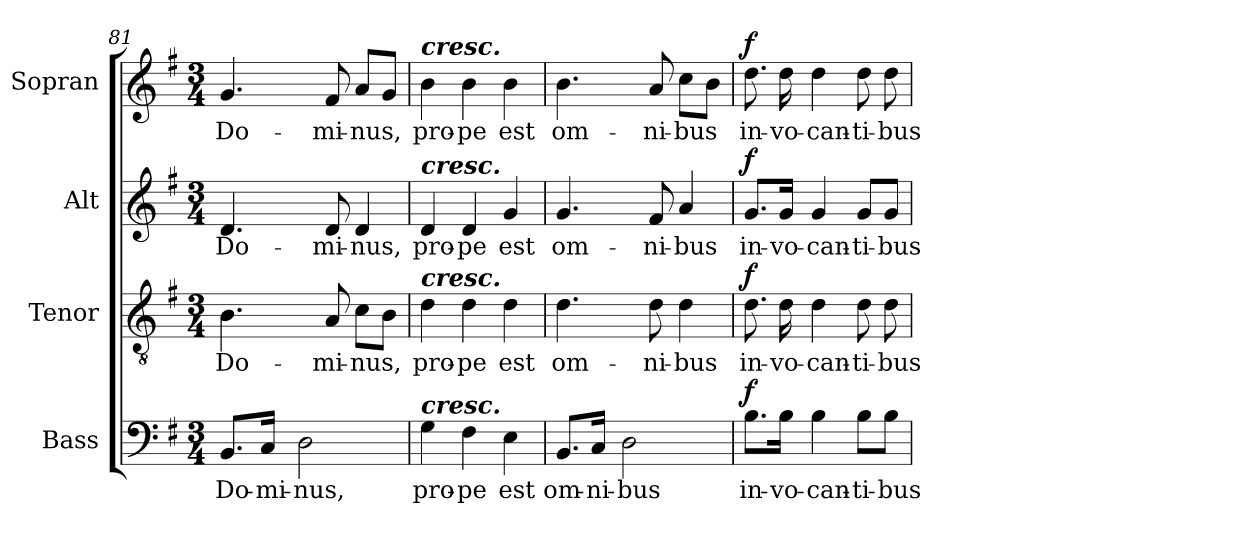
**kern	**text	**dynam	**kern	**text	**dynam	**kern	**text	**dynam	**kern	**text	**dynam
*part4	*part4	*part4	*part3	*part3	*part3	*part2	*part2	*part2	*part1	*part1	*part1
*staff4	*staff4	*staff4	*staff3	*staff3	*staff3	*staff2	*staff2	*staff2	*staff1	*staff1	*staff1
*I"Bass	*	*	*I"Tenor	*	*	*I"Alt	*	*	*I"Sopran	*	*
*I'B.	*	*	*I'T.	*	*	*I'A.	*	*	*I'S.	*	*
*clefF4	*	*	*clefGv2	*	*	*clefG2	*	*	*clefG2	*	*
*k[f#]	*	*	*k[f#]	*	*	*k[f#]	*	*	*k[f#]	*	*
*G:	*	*	*G:	*	*	*G:	*	*	*G:	*	*
*M3/4	*	*	*M3/4	*	*	*M3/4	*	*	*M3/4	*	*
=81	=81	=81	=81	=81	=81	=81	=81	=81	=81	=81	=81
!	!LO:LY:b	!	!	!LO:LY:b	!	!	!LO:LY:b	!	!	!LO:LY:b	!
8.BB/L	Do-	.	4.B\	Do-	.	4.d/	Do-	.	4.g/	Do-	.
!	!LO:LY:b	!	!	!	!	!	!	!	!	!	!
16C/Jk	-mi-	.	.	.	.	.	.	.	.	.	.
!	!LO:LY:b	!	!	!	!	!	!	!	!	!	!
2D\	-nus,	.	.	.	.	.	.	.	.	.	.
!	!	!	!	!LO:LY:b	!	!	!LO:LY:b	!	!	!LO:LY:b	!
.	.	.	8A/	-mi-	.	8d/	-mi-	.	8f#/	-mi-	.
!	!	!	!	!LO:LY:b	!	!	!LO:LY:b	!	!	!LO:LY:b	!
.	.	.	8c\L	-nus,	.	4d/	-nus,	.	8a/L	-nus,	.
.	.	.	8B\J	.	.	.	.	.	8g/J	.	.
=82	=82	=82	=82	=82	=82	=82	=82	=82	=82	=82	=82
!	!	!	!	!	!	!	!	!	!LO:TX:a:Bi:t=cresc.	!	!
!	!	!	!	!	!	!LO:TX:a:Bi:t=cresc.	!	!	!	!	!
!	!	!	!LO:TX:a:Bi:t=cresc.	!	!	!	!	!	!	!	!
!LO:TX:a:Bi:t=cresc.	!	!	!	!	!	!	!	!	!	!	!
!	!LO:LY:b	!	!	!LO:LY:b	!	!	!LO:LY:b	!	!	!LO:LY:b	!
4G\	pro-	.	4d\	pro-	.	4d/	pro-	.	4b\	pro-	.
!	!LO:LY:b	!	!	!LO:LY:b	!	!	!LO:LY:b	!	!	!LO:LY:b	!
4F#\	-pe	.	4d\	-pe	.	4d/	-pe	.	4b\	-pe	.
!	!LO:LY:b	!	!	!LO:LY:b	!	!	!LO:LY:b	!	!	!LO:LY:b	!
4E\	est	.	4d\	est	.	4g/	est	.	4b\	est	.
=83	=83	=83	=83	=83	=83	=83	=83	=83	=83	=83	=83
!	!LO:LY:b	!	!	!LO:LY:b	!	!	!LO:LY:b	!	!	!LO:LY:b	!
8.BB/L	om-	.	4.d\	om-	.	4.g/	om-	.	4.b\	om-	.
!	!LO:LY:b	!	!	!	!	!	!	!	!	!	!
16C/Jk	-ni-	.	.	.	.	.	.	.	.	.	.
!	!LO:LY:b	!	!	!	!	!	!	!	!	!	!
2D\	-bus	.	.	.	.	.	.	.	.	.	.
!	!	!	!	!LO:LY:b	!	!	!LO:LY:b	!	!	!LO:LY:b	!
.	.	.	8d\	-ni-	.	8f#/	-ni-	.	8a/	-ni-	.
!	!	!	!	!LO:LY:b	!	!	!LO:LY:b	!	!	!LO:LY:b	!
.	.	.	4d\	-bus	.	4a/	-bus	.	8cc\L	-bus	.
.	.	.	.	.	.	.	.	.	8b\J	.	.
=84	=84	=84	=84	=84	=84	=84	=84	=84	=84	=84	=84
!	!LO:LY:b	!LO:DY:a	!	!LO:LY:b	!LO:DY:a	!	!LO:LY:b	!LO:DY:a	!	!LO:LY:b	!LO:DY:a
8.B\L	in-	f	8.d\	in-	f	8.g/L	in-	f	8.dd\	in-	f
!	!LO:LY:b	!	!	!LO:LY:b	!	!	!LO:LY:b	!	!	!LO:LY:b	!
16B\Jk	-vo-	.	16d\	-vo-	.	16g/Jk	-vo-	.	16dd\	-vo-	.
!	!LO:LY:b	!	!	!LO:LY:b	!	!	!LO:LY:b	!	!	!LO:LY:b	!
4B\	-can-	.	4d\	-can-	.	4g/	-can-	.	4dd\	-can-	.
!	!LO:LY:b	!	!	!LO:LY:b	!	!	!LO:LY:b	!	!	!LO:LY:b	!
8B\L	-ti-	.	8d\	-ti-	.	8g/L	-ti-	.	8dd\	-ti-	.
!	!LO:LY:b	!	!	!LO:LY:b	!	!	!LO:LY:b	!	!	!LO:LY:b	!
8B\J	-bus	.	8d\	-bus	.	8g/J	-bus	.	8dd\	-bus	.
=	=	=	=	=	=	=	=	=	=	=	=
*-	*-	*-	*-	*-	*-	*-	*-	*-	*-	*-	*-
